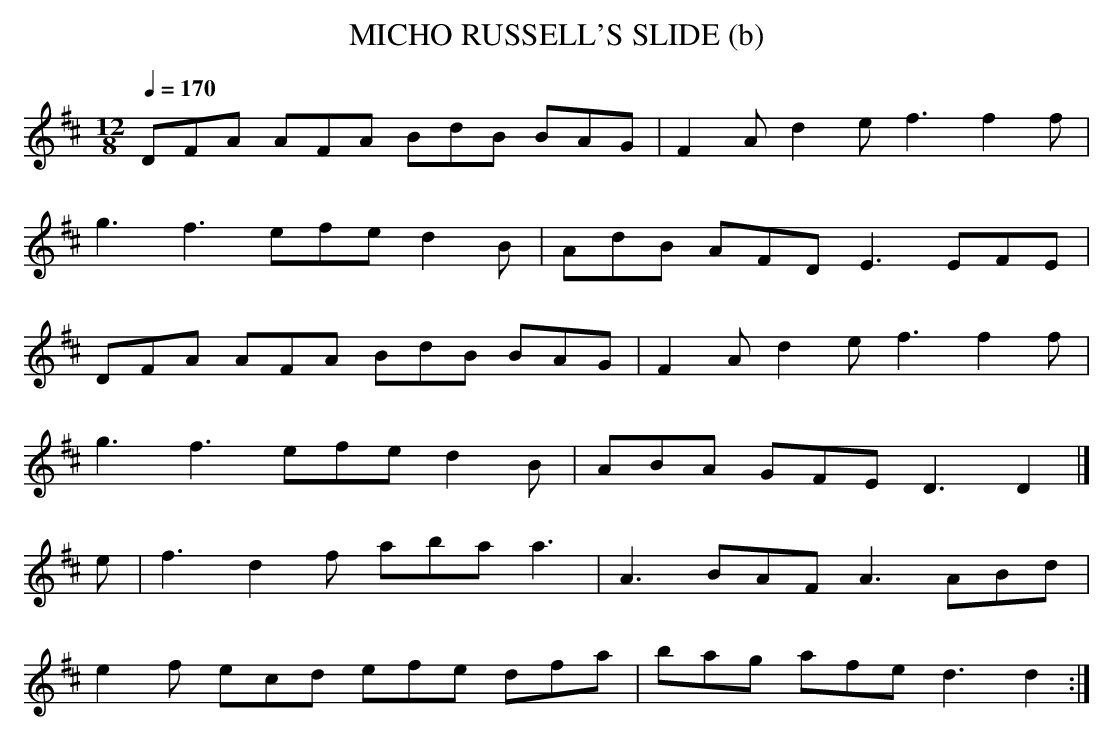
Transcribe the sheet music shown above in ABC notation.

X:1
T:MICHO RUSSELL'S SLIDE (b)
M:12/8
L:1/8
Q:1/4=170
K:D
DFA AFA BdB BAG|F2A d2e f3 f2f|
g3 f3 efe d2 B|AdB AFD E3 EFE|
DFA AFA BdB BAG|F2 A d2 e f3 f2 f|
g3 f3 efe d2 B|ABA GFE D3 D2|]
e|f3 d2 f aba a3|A3 BAF A3 ABd|
e2f ecd efe dfa|bag afe d3 d2 :|
